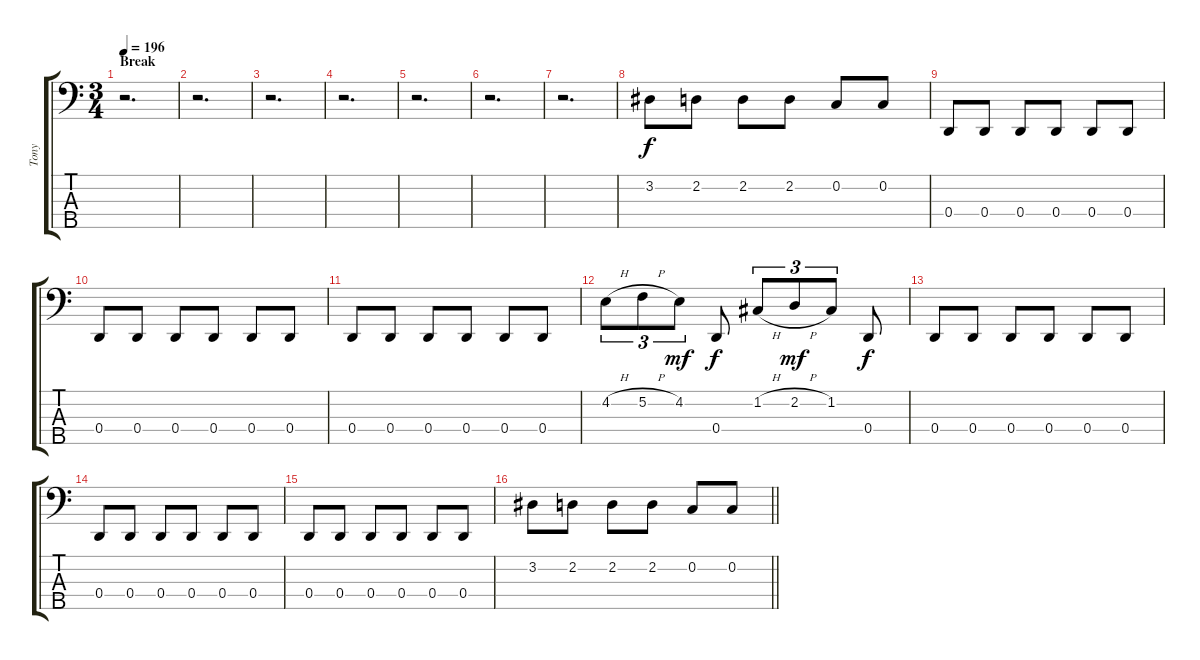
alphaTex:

\track ("Tony" "Tony") {instrument electricbasspick}
\staff {score tabs}
\tuning (F2 C2 G1 D1 A0) {hide}
\ts (3 4)
\section ("" "Break")
\tempo 196
\clef f4
\ks c
r.2{d dy f} |
r.2{d} |
r.2{d} |
r.2{d} |
r.2{d} |
r.2{d} |
r.2{d} |
3.2.8 2.2.8 2.2.8 2.2.8 0.2.8 0.2.8 |
0.4.8 0.4.8 0.4.8 0.4.8 0.4.8 0.4.8 |
0.4.8 0.4.8 0.4.8 0.4.8 0.4.8 0.4.8 |
0.4.8 0.4.8 0.4.8 0.4.8 0.4.8 0.4.8 |
4.2{h}.8{tu (3 2)} 5.2{h}.8{tu (3 2)} 4.2.8{tu (3 2) dy mf} 0.4.8{dy f} 1.2{h}.8{tu (3 2)} 2.2{h}.8{tu (3 2) dy mf} 1.2.8{tu (3 2)} 0.4.8{dy f} |
0.4.8 0.4.8 0.4.8 0.4.8 0.4.8 0.4.8 |
0.4.8 0.4.8 0.4.8 0.4.8 0.4.8 0.4.8 |
0.4.8 0.4.8 0.4.8 0.4.8 0.4.8 0.4.8 |
\barLineRight lightlight
3.2.8 2.2.8 2.2.8 2.2.8 0.2.8 0.2.8
